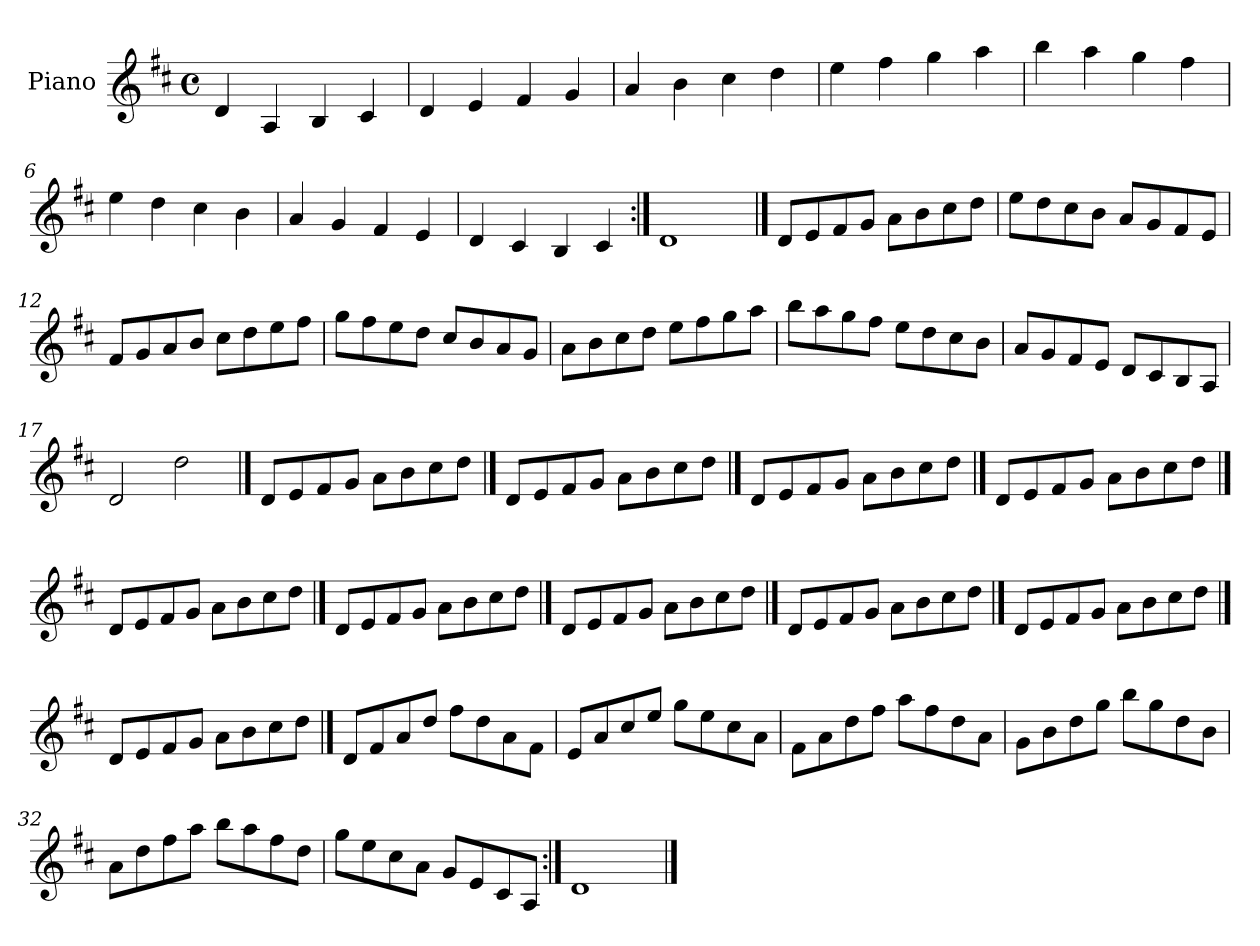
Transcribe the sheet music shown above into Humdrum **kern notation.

**kern
*part1
*staff1
*I"Piano
*I'Pno.
*clefG2
*k[f#c#]
*M4/4
*met(c)
=1
4d/
4A/
4B/
4c#/
=2
4d/
4e/
4f#/
4g/
=3
4a/
4b\
4cc#\
4dd\
=4
4ee\
4ff#\
4gg\
4aa\
=5
4bb\
4aa\
4gg\
4ff#\
=6
4ee\
4dd\
4cc#\
4b\
=7
4a/
4g/
4f#/
4e/
=8
4d/
4c#/
4B/
4c#/
=9:|!
1d
!!LO:LB:g=z
==10
8d/L
8e/
8f#/
8g/J
8a\L
8b\
8cc#\
8dd\J
=11
8ee\L
8dd\
8cc#\
8b\J
8a/L
8g/
8f#/
8e/J
=12
8f#/L
8g/
8a/
8b/J
8cc#\L
8dd\
8ee\
8ff#\J
=13
8gg\L
8ff#\
8ee\
8dd\J
8cc#/L
8b/
8a/
8g/J
=14
8a\L
8b\
8cc#\
8dd\J
8ee\L
8ff#\
8gg\
8aa\J
=15
8bb\L
8aa\
8gg\
8ff#\J
8ee\L
8dd\
8cc#\
8b\J
!!LO:LB:g=z
=16
8a/L
8g/
8f#/
8e/J
8d/L
8c#/
8B/
8A/J
=17
2d/
2dd\
==18
8d/L
8e/
8f#/
8g/J
8a\L
8b\
8cc#\
8dd\J
==19
8d/L
8e/
8f#/
8g/J
8a\L
8b\
8cc#\
8dd\J
==20
8d/L
8e/
8f#/
8g/J
8a\L
8b\
8cc#\
8dd\J
==21
8d/L
8e/
8f#/
8g/J
8a\L
8b\
8cc#\
8dd\J
==22
8d/L
8e/
8f#/
8g/J
8a\L
8b\
8cc#\
8dd\J
!!LO:LB:g=z
==23
8d/L
8e/
8f#/
8g/J
8a\L
8b\
8cc#\
8dd\J
==24
8d/L
8e/
8f#/
8g/J
8a\L
8b\
8cc#\
8dd\J
==25
8d/L
8e/
8f#/
8g/J
8a\L
8b\
8cc#\
8dd\J
==26
8d/L
8e/
8f#/
8g/J
8a\L
8b\
8cc#\
8dd\J
==27
8d/L
8e/
8f#/
8g/J
8a\L
8b\
8cc#\
8dd\J
!!LO:LB:g=z
==28
8d/L
8f#/
8a/
8dd/J
8ff#\L
8dd\
8a\
8f#\J
=29
8e/L
8a/
8cc#/
8ee/J
8gg\L
8ee\
8cc#\
8a\J
=30
8f#\L
8a\
8dd\
8ff#\J
8aa\L
8ff#\
8dd\
8a\J
=31
8g\L
8b\
8dd\
8gg\J
8bb\L
8gg\
8dd\
8b\J
=32
8a\L
8dd\
8ff#\
8aa\J
8bb\L
8aa\
8ff#\
8dd\J
=33
8gg\L
8ee\
8cc#\
8a\J
8g/L
8e/
8c#/
8A/J
=34:|!
1d
==
*-
